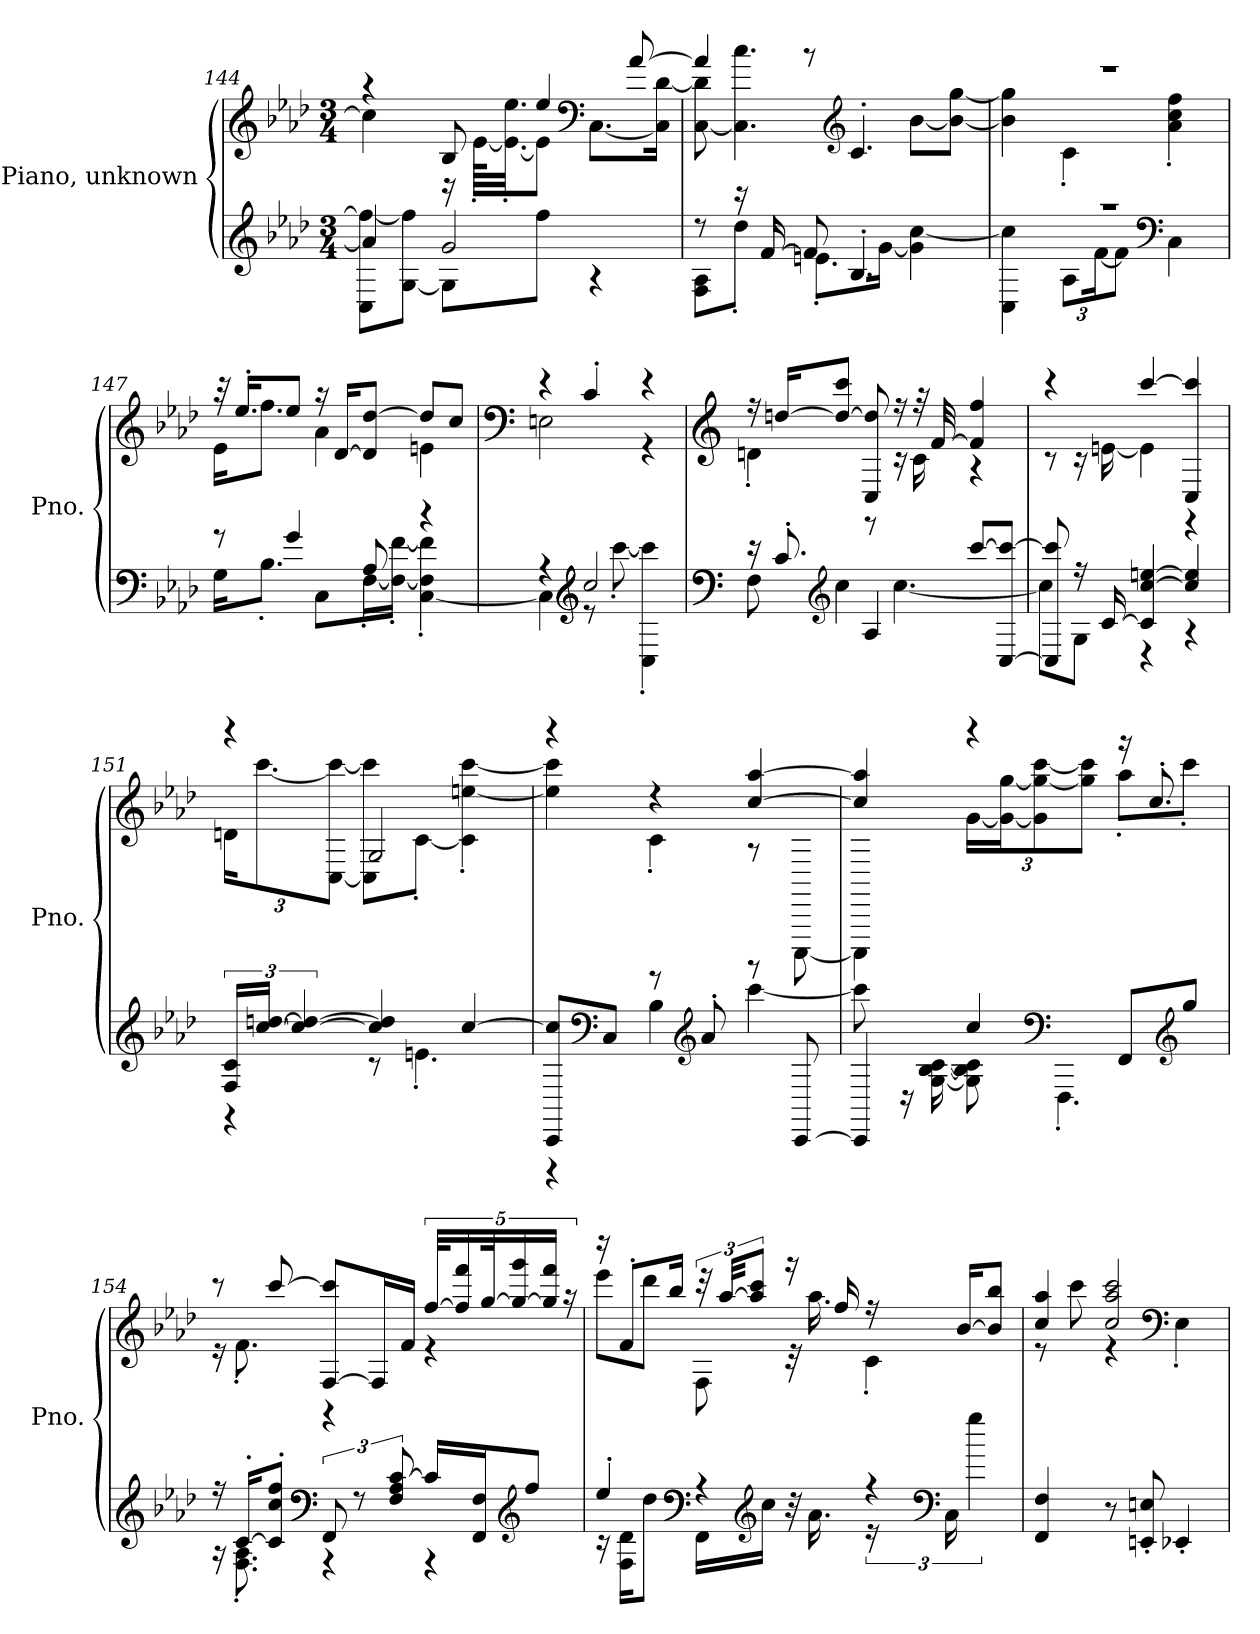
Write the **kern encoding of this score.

**kern	**kern
*part1	*part1
*staff2	*staff1
*I"Piano, unknown	*
*I'Pno.	*
!!LO:PB:g=z
*clefG2	*clefG2
*k[b-e-a-d-]	*k[b-e-a-d-]
*M3/4	*M3/4
=144	=144
*^	*^
4a-/]	8C\ 8ff\_L	4r	4cc\]
.	[8G\ 8ff\]J	.	.
2g/	8G\L]	8B-/	16r
.	.	.	[64e-'\KLLL
.	.	.	32.e-\_' 32.ee-\'JJ
.	8ff\J	4ee-/	8e-\J]
*	*	*clefF4	*
.	4r	.	[8.C\L
.	.	[8a-/	.
.	.	.	16C\] [16d-\Jk
=145	=145	=145	=145
8r	8F\ 8A-\L	4a-/]	[8C\ 8d-\]
16r	8dd-'\J	.	4.C\] 4.cc\
[16f/	.	.	.
8f/]	8.en'\L	8r	.
*	*	*clefG2	*
4.B-'/	.	4.c'/	.
.	[16g\Jk	.	.
.	4g\] [4cc\	.	[8b-\L
.	.	.	8b-\_ [8gg\J
=146	=146	=146	=146
2.r	4C\ 4cc\]	2.r	4b-\] 4gg\]
*	*Xbrackettup	*	*
.	12A-\L	.	4c'\
.	[24f\K	.	.
.	8f\J]	.	.
*clefF4	*	*	*
.	4C\	.	4a-\' 4cc\' 4ff\'
!!LO:LB:g=z	!!
=147	=147	=147	=147
8r	16G\KL	32r	16e-\KL
.	.	16.ee-'/KL	.
.	8.B-'\J	.	8.ff\J
4g/	.	8ee-/J	.
.	8C\L	16r	4a-\
.	.	[16d-/KL	.
8A-/	[16F'\L	8d-/] [8dd-/J	.
.	16F\_' [16f\'JJ	.	.
4r	[4C\' 4F\]' 4f\]'	8dd-/L]	4en\
.	.	8cc/J	.
=148	=148	=148	=148
*	*	*clefF4	*
4r	4C\]	4r	2En\
*clefG2	*	*	*
2cc/	8r	4c'/	.
.	[8ccc'\	.	.
.	4C\' 4ccc\]'	4r	4r
=149	=149	=149	=149
*clefF4	*	*clefG2	*
16r	8F\	16r	4dn'\
8.c'/	.	[16ddn/KL	.
*clefG2	*	*	*
.	4cc\	8dd/_ 8ccc/J	.
4A-/	.	8C/ 8dd/]	8r
.	[4.cc\	16r	16r
.	.	32r	16c\
.	.	[32f/	.
[8ccc/L	.	4f/] 4ff/	4r
[8C/ 8ccc/_J	.	.	.
!!LO:LB:g=z	!!
=150	=150	=150	=150
8C/] 8ccc/]	8cc\L]	4r	8r
16r	8G\J	.	16r
[16c/	.	.	[16en\
4c/] [4cc/ [4een/	4r	[4ccc/	4e\]
4cc/] 4ee/]	4r	4C/ 4ccc/]	4r
=151	=151	=151	=151
*brackettup	*	*	*Xbrackettup
24F/ 24c/LL	4r	4r	24dn\KL
[24cc/ [24ddn/JJ	.	.	[12.ccc\
6cc/_ 6dd/_	.	.	.
.	.	.	[12C\ 12ccc\_J
4cc/] 4dd/]	8r	2G/	8C\] 8ccc\]L
.	4.en'\	.	[8c'\J
[4cc/	.	.	4c\]' [4een\' [4ccc\'
=152	=152	=152	=152
8CC/ 8cc/]L	4r	4r	4ee\] 4ccc\]
*clefF4	*	*	*
8C/J	.	.	.
8r	4B-\	4r	4c'\
*clefG2	*	*	*
8a-'/	.	.	.
8r	[4ccc\	[4cc/ [4aa-/	8r
[8CC/	.	.	[8CCC\
!!LO:LB:g=z	!!
=153	=153	=153	=153
4CC/]	8ccc\]	4cc/] 4aa-/]	4CCC\]
.	16r	.	.
.	[16G\ [16B-\ [16c\	.	.
4cc/	8G\] 8B-\] 8c\]	4r	[24g\LL
.	.	.	24g\_ [24gg\J
.	.	.	12g\] 12gg\_ [12ccc\
*clefF4	*	*	*
.	4.FFF'\	.	.
.	.	.	12gg\] 12ccc\]J
8FF/L	.	16r	8aa-'\L
.	.	8.cc'/	.
*clefG2	*	*	*
8gg/J	.	.	8ccc'\J
=154	=154	=154	=154
16r	16r	8r	16r
[16c'/KL	8.F\' 8.A-\'	.	8.f'\
8c/]' 8cc/' 8ff/'J	.	[8ccc/	.
*clefF4	*	*	*
12FF/	4r	[8F/ 8ccc/]L	4r
12r	.	.	.
.	.	16F/L]	.
12F/ 12A-/ [12c/	.	.	.
.	.	16f/JJ	.
*	*	*brackettup	*
16c/LL]	4r	[40ff/KLL	4r
.	.	20ff/] 20fff/	.
16FF/ 16F/J	.	.	.
.	.	[40gg/K	.
.	.	20gg/_ 20ggg/	.
*clefG2	*	*	*
8ff/J	.	.	.
.	.	20gg/] 20fff/JJ	.
.	.	20r	.
!!LO:LB:g=z	!!
=155	=155	=155	=155
4ee-'/	16r	16r	8eee-\L
.	16F\ 16d-\KL	8f'/L	.
.	8dd-\J	.	8ddd-\J
.	.	16bb-/Jk	.
*clefF4	*	*	*
4r	16FF\LL	48r	8F\
.	.	[48aa-/KKL	.
.	.	12aa-/] 12ccc/J	.
*clefG2	*	*	*
.	16cc\JJ	.	.
.	32r	16r	32r
.	16.a-\	.	16.aa-\
.	.	16ff/	.
4r	24r	16r	4c'\
*clefF4	*	*	*
.	24C\	.	.
.	.	[16b-/KL	.
.	6gg\	.	.
.	.	8b-/] 8bb-/J	.
*v	*v	*	*
=156	=156	=156
4FF/ 4F/	4cc/ 4aa-/	8r
.	.	8ccc\
8r	2cc/ 2aa-/ 2ccc/	4r
8EEn/' 8En/'	.	.
*	*clefF4	*
4EE-X'/	.	4E-'\
*	*v	*v
=	=
*-	*-
